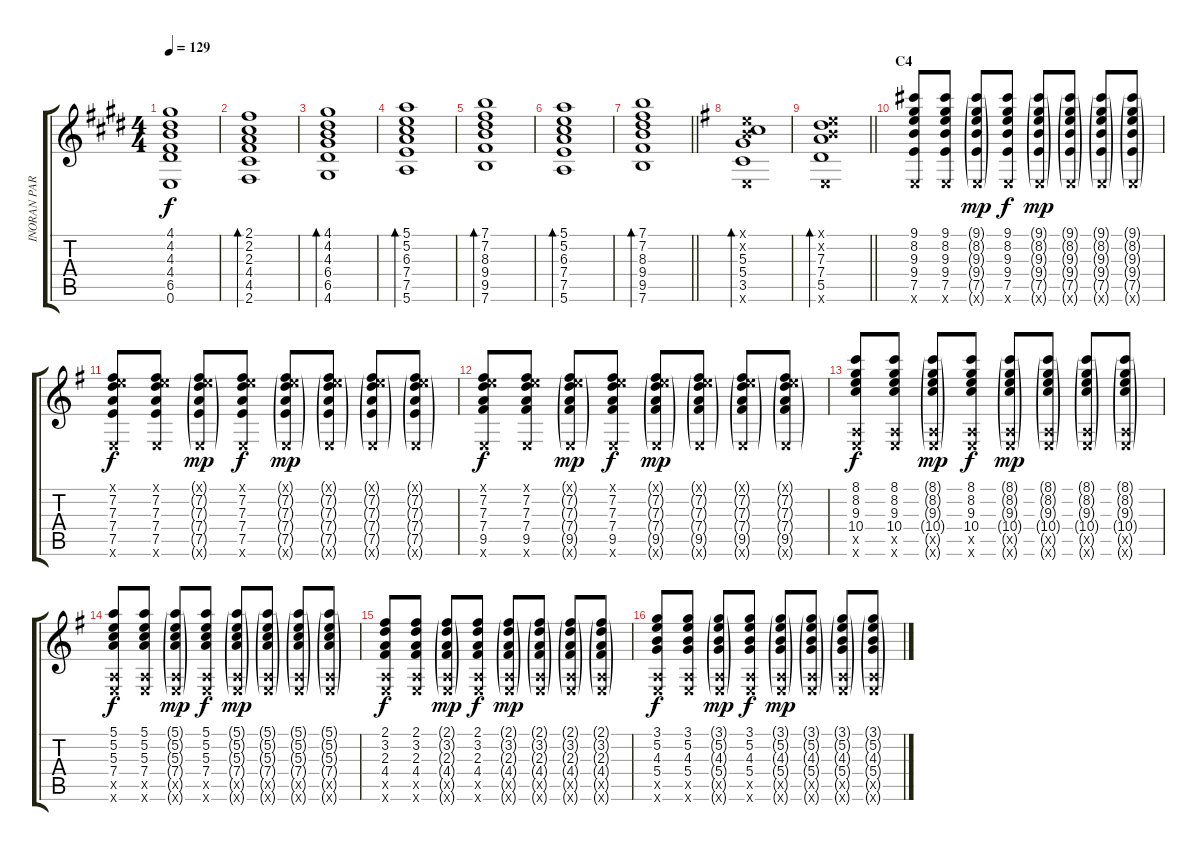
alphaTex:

\track ("INORAN PART" "INORAN PAR") {instrument electricguitarclean}
\staff {score tabs}
\tuning (E4 B3 G3 D3 A2 E2) {hide}
\ts (4 4)
\tempo 129
\clef g2
\ks e
(4.1{t} 4.2{t} 4.3{t} 4.4{t} 6.5{t} 0.6{t}).1{dy f} |
(2.1 2.2 2.3 4.4 4.5 2.6).1{bd 120} |
(4.1 4.2 4.3 6.4 6.5 4.6).1{bd 120} |
(5.1 5.2 6.3 7.4 7.5 5.6).1{bd 120} |
(7.1 7.2 8.3 9.4 9.5 7.6).1{bd 120} |
(5.1 5.2 6.3 7.4 7.5 5.6).1{bd 120} |
\barLineRight lightlight
(7.1 7.2 8.3 9.4 9.5 7.6).1{bd 120} |
\ks g
(0.1{x} 0.2{x} 5.3 5.4 3.5 0.6{x}).1{bd 120} |
\barLineRight lightlight
(0.1{x} 0.2{x} 7.3 7.4 5.5 0.6{x}).1{bd 120} |
\section ("" "C4")
(9.1 8.2 9.3 9.4 7.5 0.6{x}).8{volume 10} (9.1 8.2 9.3 9.4 7.5 0.6{x}).8 (9.1{g} 8.2{g} 9.3{g} 9.4{g} 7.5{g} 0.6{g x}).8{dy mp} (9.1 8.2 9.3 9.4 7.5 0.6{x}).8{dy f} (9.1{g} 8.2{g} 9.3{g} 9.4{g} 7.5{g} 0.6{g x}).8{dy mp} (9.1{g} 8.2{g} 9.3{g} 9.4{g} 7.5{g} 0.6{g x}).8 (9.1{g} 8.2{g} 9.3{g} 9.4{g} 7.5{g} 0.6{g x}).8 (9.1{g} 8.2{g} 9.3{g} 9.4{g} 7.5{g} 0.6{g x}).8 |
(0.1{x} 7.2 7.3 7.4 7.5 0.6{x}).8{dy f} (0.1{x} 7.2 7.3 7.4 7.5 0.6{x}).8 (0.1{g x} 7.2{g} 7.3{g} 7.4{g} 7.5{g} 0.6{g x}).8{dy mp} (0.1{x} 7.2 7.3 7.4 7.5 0.6{x}).8{dy f} (0.1{g x} 7.2{g} 7.3{g} 7.4{g} 7.5{g} 0.6{g x}).8{dy mp} (0.1{g x} 7.2{g} 7.3{g} 7.4{g} 7.5{g} 0.6{g x}).8 (0.1{g x} 7.2{g} 7.3{g} 7.4{g} 7.5{g} 0.6{g x}).8 (0.1{g x} 7.2{g} 7.3{g} 7.4{g} 7.5{g} 0.6{g x}).8 |
(0.1{x} 7.2 7.3 7.4 9.5 0.6{x}).8{dy f} (0.1{x} 7.2 7.3 7.4 9.5 0.6{x}).8 (0.1{g x} 7.2{g} 7.3{g} 7.4{g} 9.5{g} 0.6{g x}).8{dy mp} (0.1{x} 7.2 7.3 7.4 9.5 0.6{x}).8{dy f} (0.1{g x} 7.2{g} 7.3{g} 7.4{g} 9.5{g} 0.6{g x}).8{dy mp} (0.1{g x} 7.2{g} 7.3{g} 7.4{g} 9.5{g} 0.6{g x}).8 (0.1{g x} 7.2{g} 7.3{g} 7.4{g} 9.5{g} 0.6{g x}).8 (0.1{g x} 7.2{g} 7.3{g} 7.4{g} 9.5{g} 0.6{g x}).8 |
(8.1 8.2 9.3 10.4 0.5{x} 0.6{x}).8{dy f} (8.1 8.2 9.3 10.4 0.5{x} 0.6{x}).8 (8.1{g} 8.2{g} 9.3{g} 10.4{g} 0.5{g x} 0.6{g x}).8{dy mp} (8.1 8.2 9.3 10.4 0.5{x} 0.6{x}).8{dy f} (8.1{g} 8.2{g} 9.3{g} 10.4{g} 0.5{g x} 0.6{g x}).8{dy mp} (8.1{g} 8.2{g} 9.3{g} 10.4{g} 0.5{g x} 0.6{g x}).8 (8.1{g} 8.2{g} 9.3{g} 10.4{g} 0.5{g x} 0.6{g x}).8 (8.1{g} 8.2{g} 9.3{g} 10.4{g} 0.5{g x} 0.6{g x}).8 |
(5.1 5.2 5.3 7.4 0.5{x} 0.6{x}).8{dy f} (5.1 5.2 5.3 7.4 0.5{x} 0.6{x}).8 (5.1{g} 5.2{g} 5.3{g} 7.4{g} 0.5{g x} 0.6{g x}).8{dy mp} (5.1 5.2 5.3 7.4 0.5{x} 0.6{x}).8{dy f} (5.1{g} 5.2{g} 5.3{g} 7.4{g} 0.5{g x} 0.6{g x}).8{dy mp} (5.1{g} 5.2{g} 5.3{g} 7.4{g} 0.5{g x} 0.6{g x}).8 (5.1{g} 5.2{g} 5.3{g} 7.4{g} 0.5{g x} 0.6{g x}).8 (5.1{g} 5.2{g} 5.3{g} 7.4{g} 0.5{g x} 0.6{g x}).8 |
(2.1 3.2 2.3 4.4 0.5{x} 0.6{x}).8{dy f} (2.1 3.2 2.3 4.4 0.5{x} 0.6{x}).8 (2.1{g} 3.2{g} 2.3{g} 4.4{g} 0.5{g x} 0.6{g x}).8{dy mp} (2.1 3.2 2.3 4.4 0.5{x} 0.6{x}).8{dy f} (2.1{g} 3.2{g} 2.3{g} 4.4{g} 0.5{g x} 0.6{g x}).8{dy mp} (2.1{g} 3.2{g} 2.3{g} 4.4{g} 0.5{g x} 0.6{g x}).8 (2.1{g} 3.2{g} 2.3{g} 4.4{g} 0.5{g x} 0.6{g x}).8 (2.1{g} 3.2{g} 2.3{g} 4.4{g} 0.5{g x} 0.6{g x}).8 |
(3.1 5.2 4.3 5.4 0.5{x} 0.6{x}).8{dy f} (3.1 5.2 4.3 5.4 0.5{x} 0.6{x}).8 (3.1{g} 5.2{g} 4.3{g} 5.4{g} 0.5{g x} 0.6{g x}).8{dy mp} (3.1 5.2 4.3 5.4 0.5{x} 0.6{x}).8{dy f} (3.1{g} 5.2{g} 4.3{g} 5.4{g} 0.5{g x} 0.6{g x}).8{dy mp} (3.1{g} 5.2{g} 4.3{g} 5.4{g} 0.5{g x} 0.6{g x}).8 (3.1{g} 5.2{g} 4.3{g} 5.4{g} 0.5{g x} 0.6{g x}).8 (3.1{g} 5.2{g} 4.3{g} 5.4{g} 0.5{g x} 0.6{g x}).8
